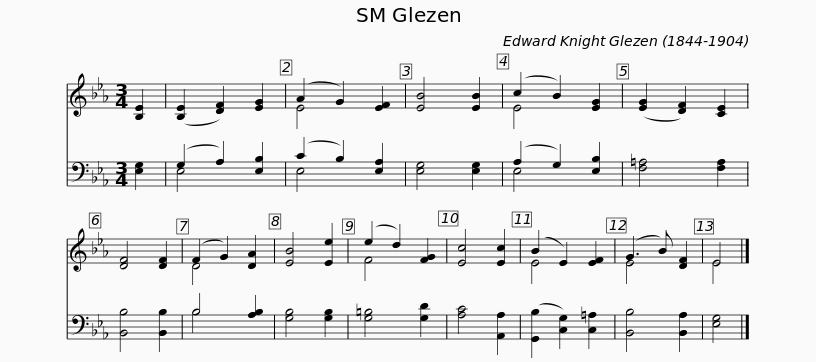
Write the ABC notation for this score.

X:1
%%score ( 1 2 ) ( 3 4 )
L:1/8
M:3/4
I:linebreak $
K:Eb
V:1 treble
V:2 treble
V:3 bass
V:4 bass
V:1
 [B,E]2 | ([B,E]2 [DF]2) [EG]2 | (A2 G2) [EF]2 | [EB]4 [EB]2 | (c2 B2) [EG]2 | %5
 ([EG]2 [DF]2) [CE]2 | [DF]4 [DF]2 | (F2 G2) [DA]2 | [EB]4 [Ee]2 | (e2 d2) [FG]2 | %10
 [Ec]4 [Ec]2 | (B2 E2) [EF]2 |$ (G3 B) [DF]2 | E4 |] %14
V:2
 x2 | x6 | E4 x2 | x6 | E4 x2 | %5
 x6 | x6 | D4 x2 | x6 | F4 x2 | %10
 x6 | E4 x2 |$ E4 x2 | E4 |] %14
V:3
 [E,G,]2 | (G,2 A,2) [E,B,]2 | (C2 B,2) [E,A,]2 | [E,G,]4 [E,G,]2 | (A,2 G,2) [E,B,]2 | %5
 [F,=A,]4 [F,A,]2 | [B,,B,]4 [B,,B,]2 | B,4 [A,B,]2 | [G,B,]4 [G,B,]2 | [G,=B,]4 [G,D]2 | %10
 [A,C]4 [A,,A,]2 | ([G,,B,]2 [C,G,]2) [C,=A,]2 |$ [B,,B,]4 [B,,A,]2 | [E,G,]4 |] %14
V:4
 x2 | E,4 x2 | E,4 x2 | x6 | E,4 x2 | %5
 x6 | x6 | B,4 x2 | x6 | x6 | %10
 x6 | x6 |$ x6 | x4 |] %14
